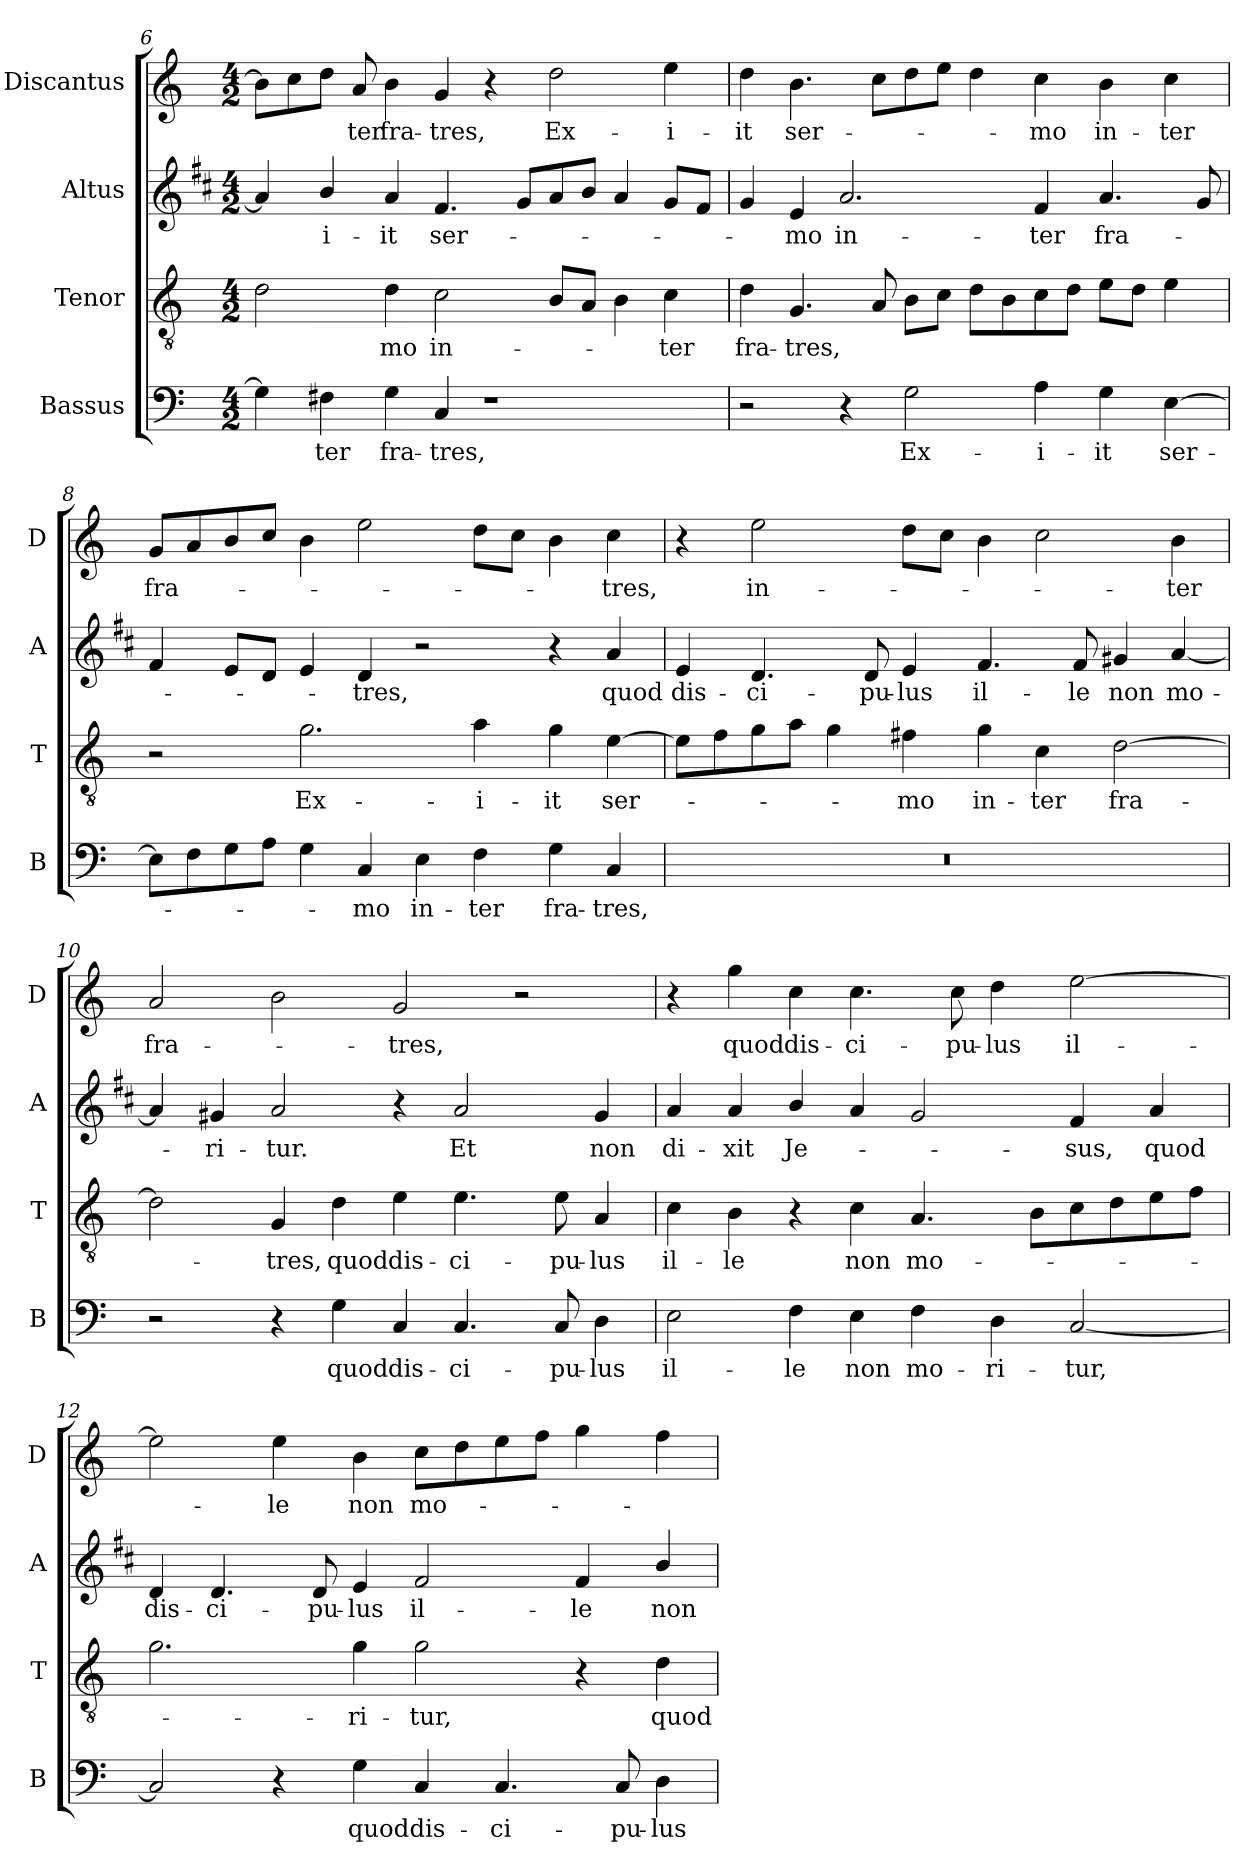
**kern	**text	**kern	**text	**kern	**text	**kern	**text
*part4	*part4	*part3	*part3	*part2	*part2	*part1	*part1
*staff4	*staff4	*staff3	*staff3	*staff2	*staff2	*staff1	*staff1
*I"Bassus	*	*I"Tenor	*	*I"Altus	*	*I"Discantus	*
*I'B	*	*I'T	*	*I'A	*	*I'D	*
*clefF4	*	*clefGv2	*	*clefG2	*	*clefG2	*
*	*	*	*	*ITrd1c2	*	*	*
*k[]	*	*k[]	*	*k[]	*	*k[]	*
*C:	*	*C:	*	*C:	*	*C:	*
*M4/2	*	*M4/2	*	*M4/2	*	*M4/2	*
=6	=6	=6	=6	=6	=6	=6	=6
4G\]	.	2d\	.	4g/]	.	8b\L]	.
.	.	.	.	.	.	8cc\	.
!	!LO:LY:b	!	!	!	!LO:LY:b	!	!
4F#X\	-ter	.	.	4a/	-i-	8dd\J	.
!	!	!	!	!	!	!	!LO:LY:b
.	.	.	.	.	.	8a/	-ter
!	!LO:LY:b	!	!LO:LY:b	!	!LO:LY:b	!	!LO:LY:b
4G\	fra-	4d\	-mo	4g/	-it	4b\	fra-
!	!LO:LY:b	!	!LO:LY:b	!	!LO:LY:b	!	!LO:LY:b
4C/	-tres,	2c\	in-	4.e/	ser-	4g/	-tres,
1r	.	.	.	.	.	4r	.
.	.	.	.	8f/L	.	.	.
!	!	!	!	!	!	!	!LO:LY:b
.	.	8B/L	.	8g/	.	2dd\	Ex-
.	.	8A/J	.	8a/J	.	.	.
.	.	4B\	.	4g/	.	.	.
!	!	!	!LO:LY:b	!	!	!	!LO:LY:b
.	.	4c\	-ter	8f/L	.	4ee\	-i-
.	.	.	.	8e/J	.	.	.
!!LO:LB:g=z
=7	=7	=7	=7	=7	=7	=7	=7
!	!	!	!LO:LY:b	!	!	!	!LO:LY:b
2r	.	4d\	fra-	4f/	.	4dd\	-it
!	!	!	!LO:LY:b	!	!LO:LY:b	!	!LO:LY:b
.	.	4.G/	-tres,	4d/	-mo	4.b\	ser-
!	!	!	!	!	!LO:LY:b	!	!
4r	.	.	.	2.g/	in-	.	.
.	.	8A/	.	.	.	8cc\L	.
!	!LO:LY:b	!	!	!	!	!	!
2G\	Ex-	8B\L	.	.	.	8dd\	.
.	.	8c\J	.	.	.	8ee\J	.
.	.	8d\L	.	.	.	4dd\	.
.	.	8B\	.	.	.	.	.
!	!LO:LY:b	!	!	!	!LO:LY:b	!	!LO:LY:b
4A\	-i-	8c\	.	4e/	-ter	4cc\	-mo
.	.	8d\J	.	.	.	.	.
!	!LO:LY:b	!	!	!	!LO:LY:b	!	!LO:LY:b
4G\	-it	8e\L	.	4.g/	fra-	4b\	in-
.	.	8d\J	.	.	.	.	.
!	!LO:LY:b	!	!	!	!	!	!LO:LY:b
[4E\	ser-	4e\	.	.	.	4cc\	-ter
.	.	.	.	8f/	.	.	.
=8	=8	=8	=8	=8	=8	=8	=8
!	!	!	!	!	!	!	!LO:LY:b
8E\L]	.	2r	.	4e/	.	8g/L	fra-
8F\	.	.	.	.	.	8a/	.
8G\	.	.	.	8d/L	.	8b/	.
8A\J	.	.	.	8c/J	.	8cc/J	.
!	!	!	!LO:LY:b	!	!	!	!
4G\	.	2.g\	Ex-	4d/	.	4b\	.
!	!LO:LY:b	!	!	!	!LO:LY:b	!	!
4C/	-mo	.	.	4c/	-tres,	2ee\	.
!	!LO:LY:b	!	!	!	!	!	!
4E\	in-	.	.	2r	.	.	.
!	!LO:LY:b	!	!LO:LY:b	!	!	!	!
4F\	-ter	4a\	-i-	.	.	8dd\L	.
.	.	.	.	.	.	8cc\J	.
!	!LO:LY:b	!	!LO:LY:b	!	!	!	!
4G\	fra-	4g\	-it	4r	.	4b\	.
!	!LO:LY:b	!	!LO:LY:b	!	!LO:LY:b	!	!LO:LY:b
4C/	-tres,	[4e\	ser-	4g/	quod	4cc\	-tres,
=9	=9	=9	=9	=9	=9	=9	=9
!	!	!	!	!	!LO:LY:b	!	!
0r	.	8e\L]	.	4d/	dis-	4r	.
.	.	8f\	.	.	.	.	.
!	!	!	!	!	!LO:LY:b	!	!LO:LY:b
.	.	8g\	.	4.c/	-ci-	2ee\	in-
.	.	8a\J	.	.	.	.	.
.	.	4g\	.	.	.	.	.
!	!	!	!	!	!LO:LY:b	!	!
.	.	.	.	8c/	-pu-	.	.
!	!	!	!LO:LY:b	!	!LO:LY:b	!	!
.	.	4f#X\	-mo	4d/	-lus	8dd\L	.
.	.	.	.	.	.	8cc\J	.
!	!	!	!LO:LY:b	!	!LO:LY:b	!	!
.	.	4g\	in-	4.e/	il-	4b\	.
!	!	!	!LO:LY:b	!	!	!	!
.	.	4c\	-ter	.	.	2cc\	.
!	!	!	!	!	!LO:LY:b	!	!
.	.	.	.	8e/	-le	.	.
!	!	!	!LO:LY:b	!	!LO:LY:b	!	!
.	.	[2d\	fra-	4f#X/	non	.	.
!	!	!	!	!	!LO:LY:b	!	!LO:LY:b
.	.	.	.	[4g/	mo-	4b\	-ter
!!LO:PB:g=z
=10	=10	=10	=10	=10	=10	=10	=10
!	!	!	!	!	!	!	!LO:LY:b
2r	.	2d\]	.	4g/]	.	2a/	fra-
!	!	!	!	!	!LO:LY:b	!	!
.	.	.	.	4f#X/	-ri-	.	.
!	!	!	!LO:LY:b	!	!LO:LY:b	!	!
4r	.	4G/	-tres,	2g/	-tur.	2b\	.
!	!LO:LY:b	!	!LO:LY:b	!	!	!	!
4G\	quod	4d\	quod	.	.	.	.
!	!LO:LY:b	!	!LO:LY:b	!	!	!	!LO:LY:b
4C/	dis-	4e\	dis-	4r	.	2g/	-tres,
!	!LO:LY:b	!	!LO:LY:b	!	!LO:LY:b	!	!
4.C/	-ci-	4.e\	-ci-	2g/	Et	.	.
.	.	.	.	.	.	2r	.
!	!LO:LY:b	!	!LO:LY:b	!	!	!	!
8C/	-pu-	8e\	-pu-	.	.	.	.
!	!LO:LY:b	!	!LO:LY:b	!	!LO:LY:b	!	!
4D\	-lus	4A/	-lus	4f#/	non	.	.
=11	=11	=11	=11	=11	=11	=11	=11
!	!LO:LY:b	!	!LO:LY:b	!	!LO:LY:b	!	!
2E\	il-	4c\	il-	4g/	di-	4r	.
!	!	!	!LO:LY:b	!	!LO:LY:b	!	!LO:LY:b
.	.	4B\	-le	4g/	-xit	4gg\	quod
!	!LO:LY:b	!	!	!	!LO:LY:b	!	!LO:LY:b
4F\	-le	4r	.	4a/	Je-	4cc\	dis-
!	!LO:LY:b	!	!LO:LY:b	!	!	!	!LO:LY:b
4E\	non	4c\	non	4g/	.	4.cc\	-ci-
!	!LO:LY:b	!	!LO:LY:b	!	!	!	!
4F\	mo-	4.A/	mo-	2f/	.	.	.
!	!	!	!	!	!	!	!LO:LY:b
.	.	.	.	.	.	8cc\	-pu-
!	!LO:LY:b	!	!	!	!	!	!LO:LY:b
4D\	-ri-	.	.	.	.	4dd\	-lus
.	.	8B\L	.	.	.	.	.
!	!LO:LY:b	!	!	!	!LO:LY:b	!	!LO:LY:b
[2C/	-tur,	8c\	.	4e/	-sus,	[2ee\	il-
.	.	8d\	.	.	.	.	.
!	!	!	!	!	!LO:LY:b	!	!
.	.	8e\	.	4g/	quod	.	.
.	.	8f\J	.	.	.	.	.
=12	=12	=12	=12	=12	=12	=12	=12
!	!	!	!	!	!LO:LY:b	!	!
2C/]	.	2.g\	.	4c/	dis-	2ee\]	.
!	!	!	!	!	!LO:LY:b	!	!
.	.	.	.	4.c/	-ci-	.	.
!	!	!	!	!	!	!	!LO:LY:b
4r	.	.	.	.	.	4ee\	-le
!	!	!	!	!	!LO:LY:b	!	!
.	.	.	.	8c/	-pu-	.	.
!	!LO:LY:b	!	!LO:LY:b	!	!LO:LY:b	!	!LO:LY:b
4G\	quod	4g\	-ri-	4d/	-lus	4b\	non
!	!LO:LY:b	!	!LO:LY:b	!	!LO:LY:b	!	!LO:LY:b
4C/	dis-	2g\	-tur,	2e/	il-	8cc\L	mo-
.	.	.	.	.	.	8dd\	.
!	!LO:LY:b	!	!	!	!	!	!
4.C/	-ci-	.	.	.	.	8ee\	.
.	.	.	.	.	.	8ff\J	.
!	!	!	!	!	!LO:LY:b	!	!
.	.	4r	.	4e/	-le	4gg\	.
!	!LO:LY:b	!	!	!	!	!	!
8C/	-pu-	.	.	.	.	.	.
!	!LO:LY:b	!	!LO:LY:b	!	!LO:LY:b	!	!
4D\	-lus	4d\	quod	4a/	non	4ff\	.
=	=	=	=	=	=	=	=
*-	*-	*-	*-	*-	*-	*-	*-
